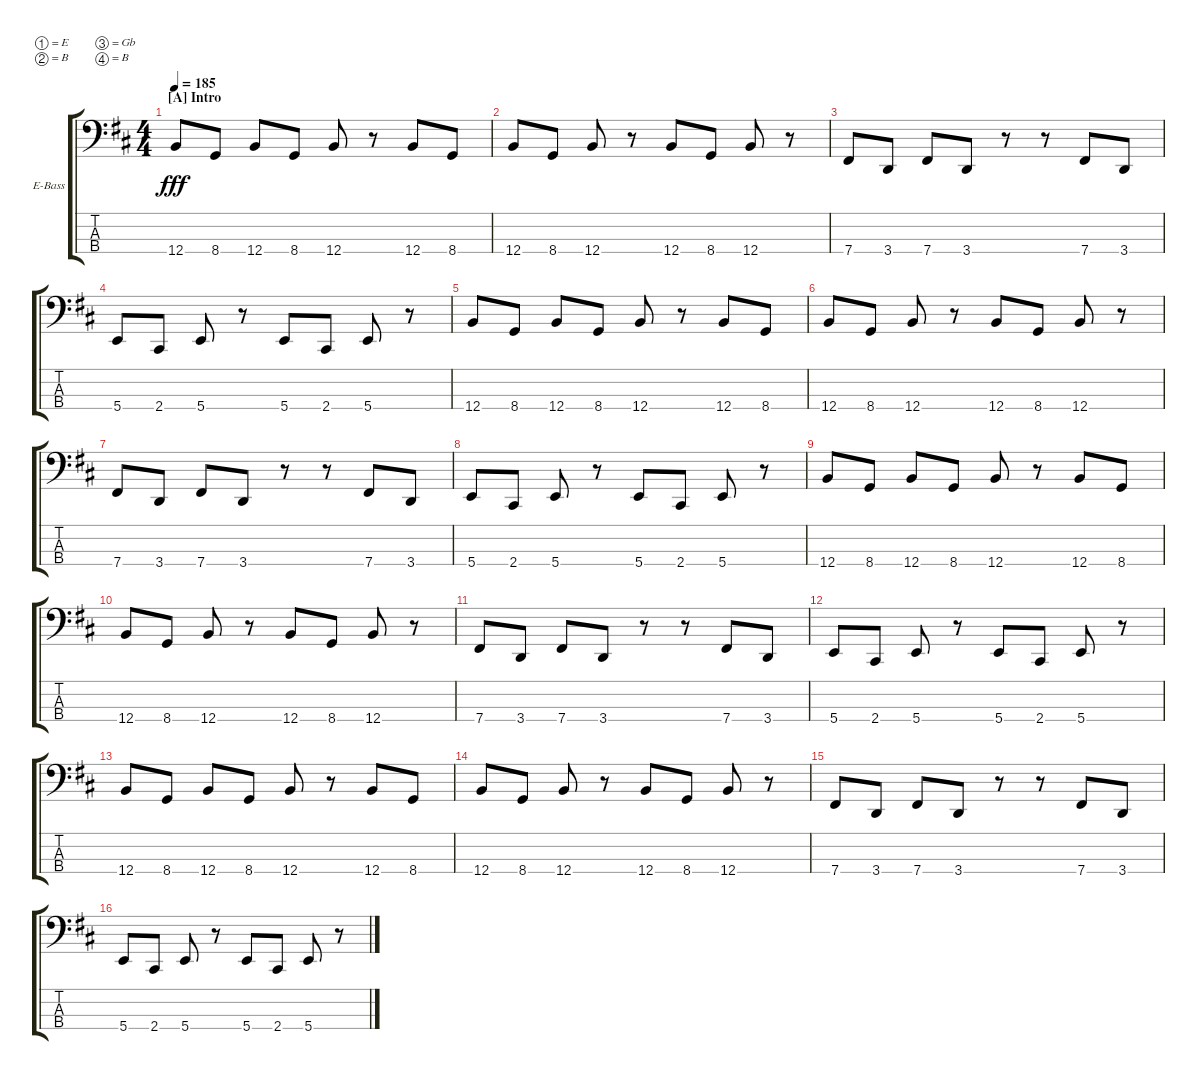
\defaultSystemsLayout 4
\bracketExtendMode groupsimilarinstruments
\firstSystemTrackNameOrientation horizontal
\otherSystemsTrackNameOrientation horizontal
\track ("Electric Bass" "E-Bass") {instrument electricbassfinger}
\staff {score tabs}
\tuning (E2 B1 Gb1 B0)
\ts (4 4)
\section ("A" "Intro")
\tempo 185
\clef f4
\ks bminor
12.4.8{dy fff instrument electricbassfinger} 8.4.8 12.4.8 8.4.8 12.4.8 r.8 12.4.8 8.4.8 |
12.4.8 8.4.8 12.4.8 r.8 12.4.8 8.4.8 12.4.8 r.8 |
7.4.8 3.4.8 7.4.8 3.4.8 r.8 r.8 7.4.8 3.4.8 |
5.4.8 2.4.8 5.4.8 r.8 5.4.8 2.4.8 5.4.8 r.8 |
12.4.8 8.4.8 12.4.8 8.4.8 12.4.8 r.8 12.4.8 8.4.8 |
12.4.8 8.4.8 12.4.8 r.8 12.4.8 8.4.8 12.4.8 r.8 |
7.4.8 3.4.8 7.4.8 3.4.8 r.8 r.8 7.4.8 3.4.8 |
5.4.8 2.4.8 5.4.8 r.8 5.4.8 2.4.8 5.4.8 r.8 |
12.4.8 8.4.8 12.4.8 8.4.8 12.4.8 r.8 12.4.8 8.4.8 |
12.4.8 8.4.8 12.4.8 r.8 12.4.8 8.4.8 12.4.8 r.8 |
7.4.8 3.4.8 7.4.8 3.4.8 r.8 r.8 7.4.8 3.4.8 |
5.4.8 2.4.8 5.4.8 r.8 5.4.8 2.4.8 5.4.8 r.8 |
12.4.8 8.4.8 12.4.8 8.4.8 12.4.8 r.8 12.4.8 8.4.8 |
12.4.8 8.4.8 12.4.8 r.8 12.4.8 8.4.8 12.4.8 r.8 |
7.4.8 3.4.8 7.4.8 3.4.8 r.8 r.8 7.4.8 3.4.8 |
5.4.8 2.4.8 5.4.8 r.8 5.4.8 2.4.8 5.4.8 r.8
